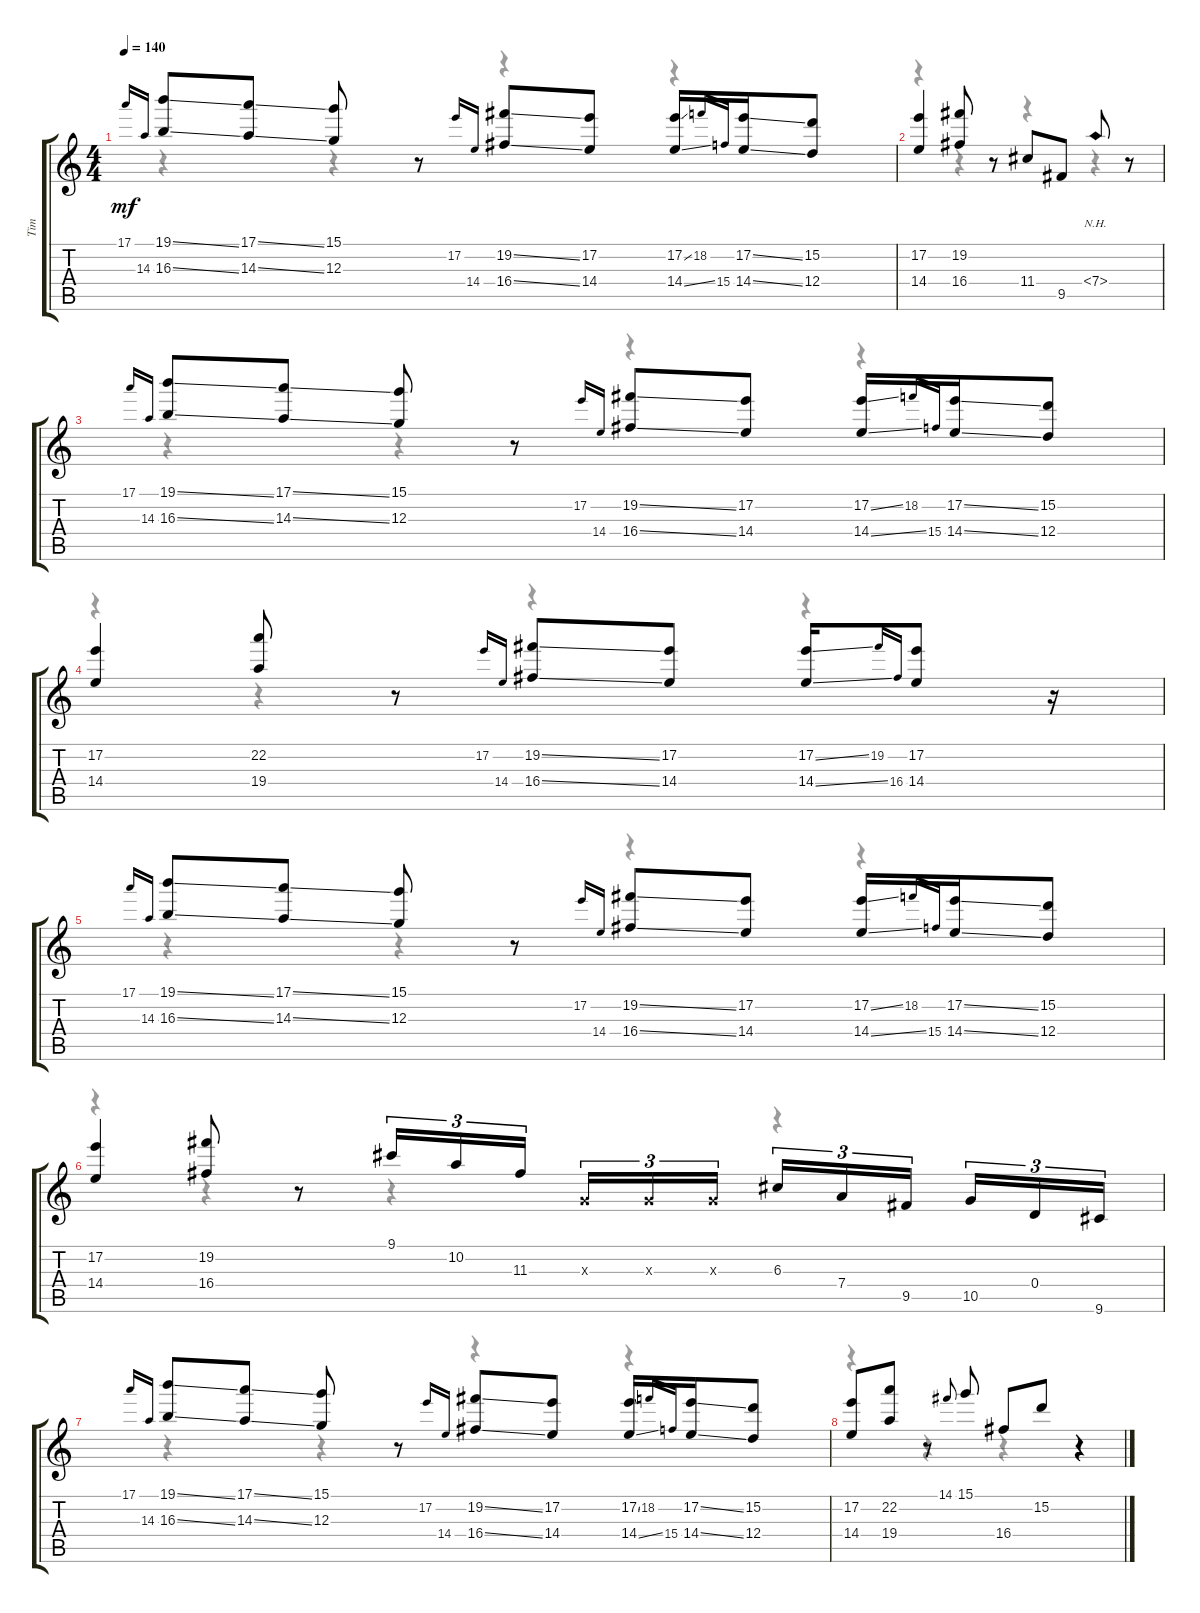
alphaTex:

\track ("Tim" "Tim") {instrument electricguitarclean}
\staff {score tabs}
\tuning (E4 B3 G3 D3 A2 E2) {hide}
\voice
\ts (4 4)
\tempo 140
\clef g2
\ks c
17.1.16{gr onbeat dy mf} 14.3.16{gr onbeat} (19.1{ss} 16.3{ss}).8 (17.1{ss} 14.3{ss}).8 (15.1 12.3).8 r.8 17.2.16{gr onbeat} 14.4.16{gr onbeat} (19.2{ss} 16.4{ss}).8 (17.2 14.4).8 (17.2{ss} 14.4{ss}).16 18.2.16{gr onbeat} 15.4.16{gr onbeat} (17.2{ss} 14.4{ss}).16 (15.2 12.4).8 |
(17.2 14.4).4 (19.2 16.4).8 r.8 11.4.8 9.5.8 7.4{nh}.8 r.8 |
17.1.16{gr onbeat} 14.3.16{gr onbeat} (19.1{ss} 16.3{ss}).8 (17.1{ss} 14.3{ss}).8 (15.1 12.3).8 r.8 17.2.16{gr onbeat} 14.4.16{gr onbeat} (19.2{ss} 16.4{ss}).8 (17.2 14.4).8 (17.2{ss} 14.4{ss}).16 18.2.16{gr onbeat} 15.4.16{gr onbeat} (17.2{ss} 14.4{ss}).16 (15.2 12.4).8 |
(17.2 14.4).4 (22.2 19.4).8 r.8 17.2.16{gr onbeat} 14.4.16{gr onbeat} (19.2{ss} 16.4{ss}).8 (17.2 14.4).8 (17.2{ss} 14.4{ss}).16 19.2.16{gr onbeat} 16.4.16{gr onbeat} (17.2 14.4).8 r.16 |
17.1.16{gr onbeat} 14.3.16{gr onbeat} (19.1{ss} 16.3{ss}).8 (17.1{ss} 14.3{ss}).8 (15.1 12.3).8 r.8 17.2.16{gr onbeat} 14.4.16{gr onbeat} (19.2{ss} 16.4{ss}).8 (17.2 14.4).8 (17.2{ss} 14.4{ss}).16 18.2.16{gr onbeat} 15.4.16{gr onbeat} (17.2{ss} 14.4{ss}).16 (15.2 12.4).8 |
(17.2 14.4).4 (19.2 16.4).8 r.8 9.1.16{tu (3 2)} 10.2.16{tu (3 2)} 11.3.16{tu (3 2)} 0.3{x}.16{tu (3 2)} 0.3{x}.16{tu (3 2)} 0.3{x}.16{tu (3 2)} 6.3.16{tu (3 2)} 7.4.16{tu (3 2)} 9.5.16{tu (3 2)} 10.5.16{tu (3 2)} 0.4.16{tu (3 2)} 9.6.16{tu (3 2)} |
17.1.16{gr onbeat} 14.3.16{gr onbeat} (19.1{ss} 16.3{ss}).8 (17.1{ss} 14.3{ss}).8 (15.1 12.3).8 r.8 17.2.16{gr onbeat} 14.4.16{gr onbeat} (19.2{ss} 16.4{ss}).8 (17.2 14.4).8 (17.2{ss} 14.4{ss}).16 18.2.16{gr onbeat} 15.4.16{gr onbeat} (17.2{ss} 14.4{ss}).16 (15.2 12.4).8 |
(17.2 14.4).8 (22.2 19.4).8 r.8 14.1.8{gr onbeat} 15.1.8 16.4.8 15.2.8 r.4
\voice
\clef g2
\ottava regular
\simile none
\ks c
r.4{dy f} r.4 r.4 r.4 |
r.4 r.4 r.4 r.4 |
r.4 r.4 r.4 r.4 |
r.4 r.4 r.4 r.4 |
r.4 r.4 r.4 r.4 |
r.4 r.4 r.4 r.4 |
r.4 r.4 r.4 r.4 |
r.4 r.4 r.4 r.4
